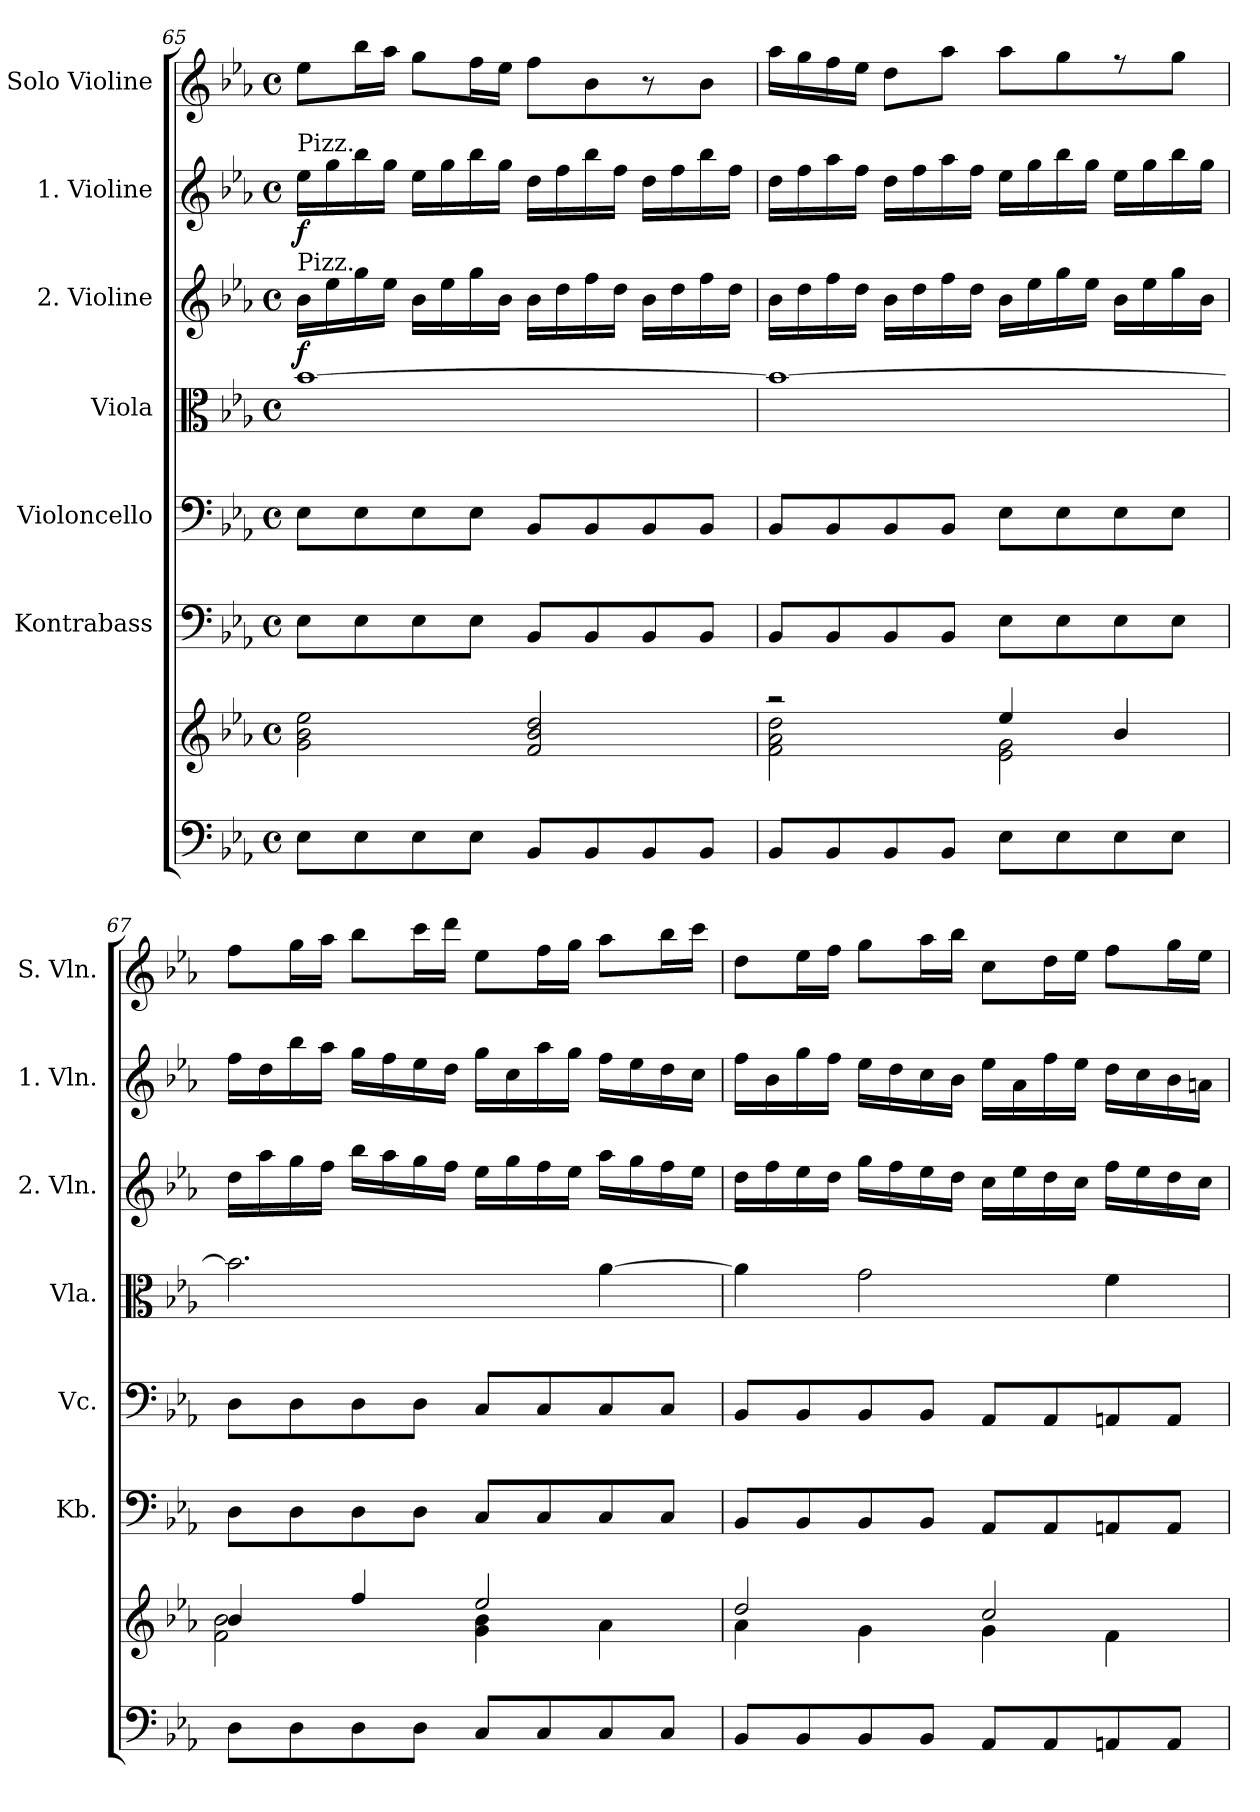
**kern	**kern	**kern	**kern	**kern	**kern	**dynam	**kern	**dynam	**kern	**dynam
*part7	*part7	*part6	*part5	*part4	*part3	*part3	*part2	*part2	*part1	*part1
*staff8	*staff7	*staff6	*staff5	*staff4	*staff3	*staff3	*staff2	*staff2	*staff1	*staff1
*	*	*I"Kontrabass	*I"Violoncello	*I"Viola	*I"2. Violine	*	*I"1. Violine	*	*I"Solo Violine	*
*	*	*I'Kb.	*I'Vc.	*I'Vla.	*I'2. Vln.	*	*I'1. Vln.	*	*I'S. Vln.	*
!!LO:PB:g=z
*clefF4	*clefG2	*clefF4	*clefF4	*clefC3	*clefG2	*	*clefG2	*	*clefG2	*
*	*	*ITrd7c12	*	*	*	*	*	*	*	*
*k[b-e-a-]	*k[b-e-a-]	*k[b-e-a-]	*k[b-e-a-]	*k[b-e-a-]	*k[b-e-a-]	*	*k[b-e-a-]	*	*k[b-e-a-]	*
*E-:	*E-:	*E-:	*E-:	*E-:	*E-:	*	*E-:	*	*E-:	*
*M4/4	*M4/4	*M4/4	*M4/4	*M4/4	*M4/4	*	*M4/4	*	*M4/4	*
*met(c)	*met(c)	*met(c)	*met(c)	*met(c)	*met(c)	*	*met(c)	*	*met(c)	*
=65	=65	=65	=65	=65	=65	=65	=65	=65	=65	=65
!	!	!	!	!	!	!	!LO:TX:a:t=Pizz.	!	!	!
!	!	!	!	!	!LO:TX:a:t=Pizz.	!	!	!	!	!
!	!	!	!	!	!	!LO:DY:b	!	!LO:DY:b	!	!LO:DY:a
8E-\L	2g\ 2b-\ 2ee-\	8EE-\L	8E-\L	[1b-	16b-\LL	f	16ee-\LL	f	8ee-\L	Largo
.	.	.	.	.	16ee-\	.	16gg\	.	.	.
8E-\	.	8EE-\	8E-\	.	16gg\	.	16bb-\	.	16bb-\L	.
.	.	.	.	.	16ee-\JJ	.	16gg\JJ	.	16aa-\JJ	.
8E-\	.	8EE-\	8E-\	.	16b-\LL	.	16ee-\LL	.	8gg\L	.
.	.	.	.	.	16ee-\	.	16gg\	.	.	.
8E-\J	.	8EE-\J	8E-\J	.	16gg\	.	16bb-\	.	16ff\L	.
.	.	.	.	.	16b-\JJ	.	16gg\JJ	.	16ee-\JJ	.
8BB-/L	2f/ 2b-/ 2dd/	8BBB-/L	8BB-/L	.	16b-\LL	.	16dd\LL	.	8ff\L	.
.	.	.	.	.	16dd\	.	16ff\	.	.	.
8BB-/	.	8BBB-/	8BB-/	.	16ff\	.	16bb-\	.	8b-\	.
.	.	.	.	.	16dd\JJ	.	16ff\JJ	.	.	.
8BB-/	.	8BBB-/	8BB-/	.	16b-\LL	.	16dd\LL	.	8r	.
.	.	.	.	.	16dd\	.	16ff\	.	.	.
8BB-/J	.	8BBB-/J	8BB-/J	.	16ff\	.	16bb-\	.	8b-\J	.
.	.	.	.	.	16dd\JJ	.	16ff\JJ	.	.	.
=66	=66	=66	=66	=66	=66	=66	=66	=66	=66	=66
*	*^	*	*	*	*	*	*	*	*	*
8BB-/L	2raa	2f\ 2a-\ 2dd\	8BBB-/L	8BB-/L	1b-_	16b-\LL	.	16dd\LL	.	16aa-\LL	.
.	.	.	.	.	.	16dd\	.	16ff\	.	16gg\	.
8BB-/	.	.	8BBB-/	8BB-/	.	16ff\	.	16aa-\	.	16ff\	.
.	.	.	.	.	.	16dd\JJ	.	16ff\JJ	.	16ee-\JJ	.
8BB-/	.	.	8BBB-/	8BB-/	.	16b-\LL	.	16dd\LL	.	8dd\L	.
.	.	.	.	.	.	16dd\	.	16ff\	.	.	.
8BB-/J	.	.	8BBB-/J	8BB-/J	.	16ff\	.	16aa-\	.	8aa-\J	.
.	.	.	.	.	.	16dd\JJ	.	16ff\JJ	.	.	.
8E-\L	4ee-/	2e-\ 2g\	8EE-\L	8E-\L	.	16b-\LL	.	16ee-\LL	.	8aa-\L	.
.	.	.	.	.	.	16ee-\	.	16gg\	.	.	.
8E-\	.	.	8EE-\	8E-\	.	16gg\	.	16bb-\	.	8gg\	.
.	.	.	.	.	.	16ee-\JJ	.	16gg\JJ	.	.	.
8E-\	4b-/	.	8EE-\	8E-\	.	16b-\LL	.	16ee-\LL	.	8r	.
.	.	.	.	.	.	16ee-\	.	16gg\	.	.	.
8E-\J	.	.	8EE-\J	8E-\J	.	16gg\	.	16bb-\	.	8gg\J	.
.	.	.	.	.	.	16b-\JJ	.	16gg\JJ	.	.	.
!!LO:PB:g=z
=67	=67	=67	=67	=67	=67	=67	=67	=67	=67	=67	=67
8D\L	4b-/	2f\ 2b-\	8DD\L	8D\L	2.b-\]	16dd\LL	.	16ff\LL	.	8ff\L	.
.	.	.	.	.	.	16aa-\	.	16dd\	.	.	.
8D\	.	.	8DD\	8D\	.	16gg\	.	16bb-\	.	16gg\L	.
.	.	.	.	.	.	16ff\JJ	.	16aa-\JJ	.	16aa-\JJ	.
8D\	4ff/	.	8DD\	8D\	.	16bb-\LL	.	16gg\LL	.	8bb-\L	.
.	.	.	.	.	.	16aa-\	.	16ff\	.	.	.
8D\J	.	.	8DD\J	8D\J	.	16gg\	.	16ee-\	.	16ccc\L	.
.	.	.	.	.	.	16ff\JJ	.	16dd\JJ	.	16ddd\JJ	.
8C/L	2ee-/	4g\ 4b-\	8CC/L	8C/L	.	16ee-\LL	.	16gg\LL	.	8ee-\L	.
.	.	.	.	.	.	16gg\	.	16cc\	.	.	.
8C/	.	.	8CC/	8C/	.	16ff\	.	16aa-\	.	16ff\L	.
.	.	.	.	.	.	16ee-\JJ	.	16gg\JJ	.	16gg\JJ	.
8C/	.	4a-\	8CC/	8C/	[4a-\	16aa-\LL	.	16ff\LL	.	8aa-\L	.
.	.	.	.	.	.	16gg\	.	16ee-\	.	.	.
8C/J	.	.	8CC/J	8C/J	.	16ff\	.	16dd\	.	16bb-\L	.
.	.	.	.	.	.	16ee-\JJ	.	16cc\JJ	.	16ccc\JJ	.
=68	=68	=68	=68	=68	=68	=68	=68	=68	=68	=68	=68
8BB-/L	2dd/	4a-\	8BBB-/L	8BB-/L	4a-\]	16dd\LL	.	16ff\LL	.	8dd\L	.
.	.	.	.	.	.	16ff\	.	16b-\	.	.	.
8BB-/	.	.	8BBB-/	8BB-/	.	16ee-\	.	16gg\	.	16ee-\L	.
.	.	.	.	.	.	16dd\JJ	.	16ff\JJ	.	16ff\JJ	.
8BB-/	.	4g\	8BBB-/	8BB-/	2g\	16gg\LL	.	16ee-\LL	.	8gg\L	.
.	.	.	.	.	.	16ff\	.	16dd\	.	.	.
8BB-/J	.	.	8BBB-/J	8BB-/J	.	16ee-\	.	16cc\	.	16aa-\L	.
.	.	.	.	.	.	16dd\JJ	.	16b-\JJ	.	16bb-\JJ	.
8AA-/L	2cc/	4g\	8AAA-/L	8AA-/L	.	16cc\LL	.	16ee-\LL	.	8cc\L	.
.	.	.	.	.	.	16ee-\	.	16a-\	.	.	.
8AA-/	.	.	8AAA-/	8AA-/	.	16dd\	.	16ff\	.	16dd\L	.
.	.	.	.	.	.	16cc\JJ	.	16ee-\JJ	.	16ee-\JJ	.
8AAn/	.	4f\	8AAAn/	8AAn/	4f\	16ff\LL	.	16dd\LL	.	8ff\L	.
.	.	.	.	.	.	16ee-\	.	16cc\	.	.	.
8AA/J	.	.	8AAA/J	8AA/J	.	16dd\	.	16b-\	.	16gg\L	.
.	.	.	.	.	.	16cc\JJ	.	16an\JJ	.	16ee-\JJ	.
*	*v	*v	*	*	*	*	*	*	*	*	*
=	=	=	=	=	=	=	=	=	=	=
*-	*-	*-	*-	*-	*-	*-	*-	*-	*-	*-
